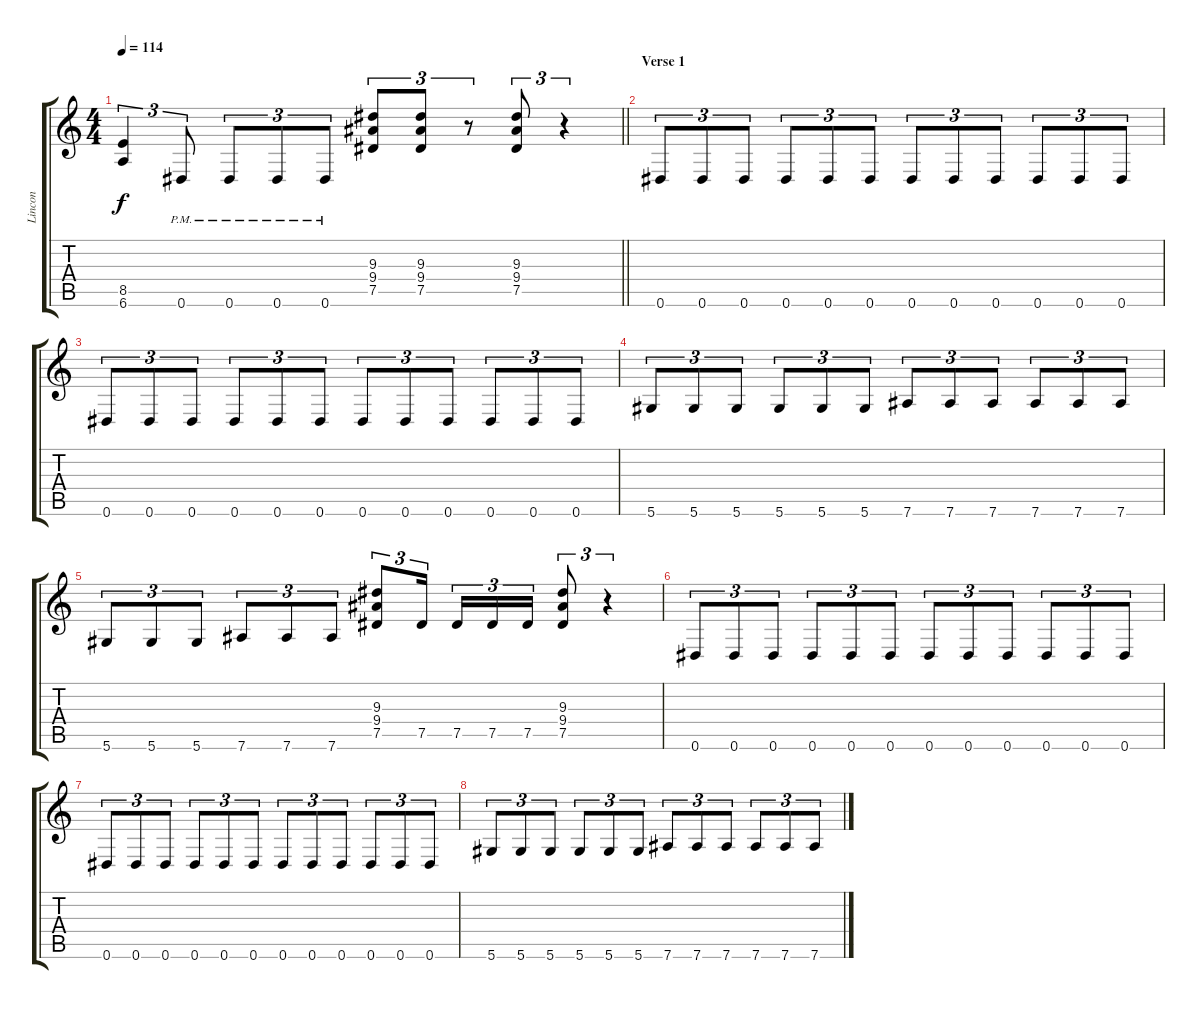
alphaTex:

\track ("Lincon" "Lincon") {instrument distortionguitar}
\staff {score tabs}
\tuning (Eb4 Bb3 Gb3 Db3 Ab2 Eb2) {hide}
\ts (4 4)
\tempo 114
\clef g2
\barLineRight lightlight
\ks c
(8.5 6.6).4{tu (3 2) dy f} 0.6{pm}.8{tu (3 2)} 0.6{pm}.8{tu (3 2)} 0.6{pm}.8{tu (3 2)} 0.6{pm}.8{tu (3 2)} (9.3 9.4 7.5).8{tu (3 2)} (9.3 9.4 7.5).8{tu (3 2)} r.8{tu (3 2)} (9.3 9.4 7.5).8{tu (3 2)} r.4{tu (3 2)} |
\section ("" "Verse 1")
0.6.8{tu (3 2)} 0.6.8{tu (3 2)} 0.6.8{tu (3 2)} 0.6.8{tu (3 2)} 0.6.8{tu (3 2)} 0.6.8{tu (3 2)} 0.6.8{tu (3 2)} 0.6.8{tu (3 2)} 0.6.8{tu (3 2)} 0.6.8{tu (3 2)} 0.6.8{tu (3 2)} 0.6.8{tu (3 2)} |
0.6.8{tu (3 2)} 0.6.8{tu (3 2)} 0.6.8{tu (3 2)} 0.6.8{tu (3 2)} 0.6.8{tu (3 2)} 0.6.8{tu (3 2)} 0.6.8{tu (3 2)} 0.6.8{tu (3 2)} 0.6.8{tu (3 2)} 0.6.8{tu (3 2)} 0.6.8{tu (3 2)} 0.6.8{tu (3 2)} |
5.6.8{tu (3 2)} 5.6.8{tu (3 2)} 5.6.8{tu (3 2)} 5.6.8{tu (3 2)} 5.6.8{tu (3 2)} 5.6.8{tu (3 2)} 7.6.8{tu (3 2)} 7.6.8{tu (3 2)} 7.6.8{tu (3 2)} 7.6.8{tu (3 2)} 7.6.8{tu (3 2)} 7.6.8{tu (3 2)} |
5.6.8{tu (3 2)} 5.6.8{tu (3 2)} 5.6.8{tu (3 2)} 7.6.8{tu (3 2)} 7.6.8{tu (3 2)} 7.6.8{tu (3 2)} (9.3 9.4 7.5).8{tu (3 2)} 7.5.16{tu (3 2) beam splitsecondary} 7.5.16{tu (3 2)} 7.5.16{tu (3 2)} 7.5.16{tu (3 2)} (9.3 9.4 7.5).8{tu (3 2)} r.4{tu (3 2)} |
0.6.8{tu (3 2)} 0.6.8{tu (3 2)} 0.6.8{tu (3 2)} 0.6.8{tu (3 2)} 0.6.8{tu (3 2)} 0.6.8{tu (3 2)} 0.6.8{tu (3 2)} 0.6.8{tu (3 2)} 0.6.8{tu (3 2)} 0.6.8{tu (3 2)} 0.6.8{tu (3 2)} 0.6.8{tu (3 2)} |
0.6.8{tu (3 2)} 0.6.8{tu (3 2)} 0.6.8{tu (3 2)} 0.6.8{tu (3 2)} 0.6.8{tu (3 2)} 0.6.8{tu (3 2)} 0.6.8{tu (3 2)} 0.6.8{tu (3 2)} 0.6.8{tu (3 2)} 0.6.8{tu (3 2)} 0.6.8{tu (3 2)} 0.6.8{tu (3 2)} |
5.6.8{tu (3 2)} 5.6.8{tu (3 2)} 5.6.8{tu (3 2)} 5.6.8{tu (3 2)} 5.6.8{tu (3 2)} 5.6.8{tu (3 2)} 7.6.8{tu (3 2)} 7.6.8{tu (3 2)} 7.6.8{tu (3 2)} 7.6.8{tu (3 2)} 7.6.8{tu (3 2)} 7.6.8{tu (3 2)}
